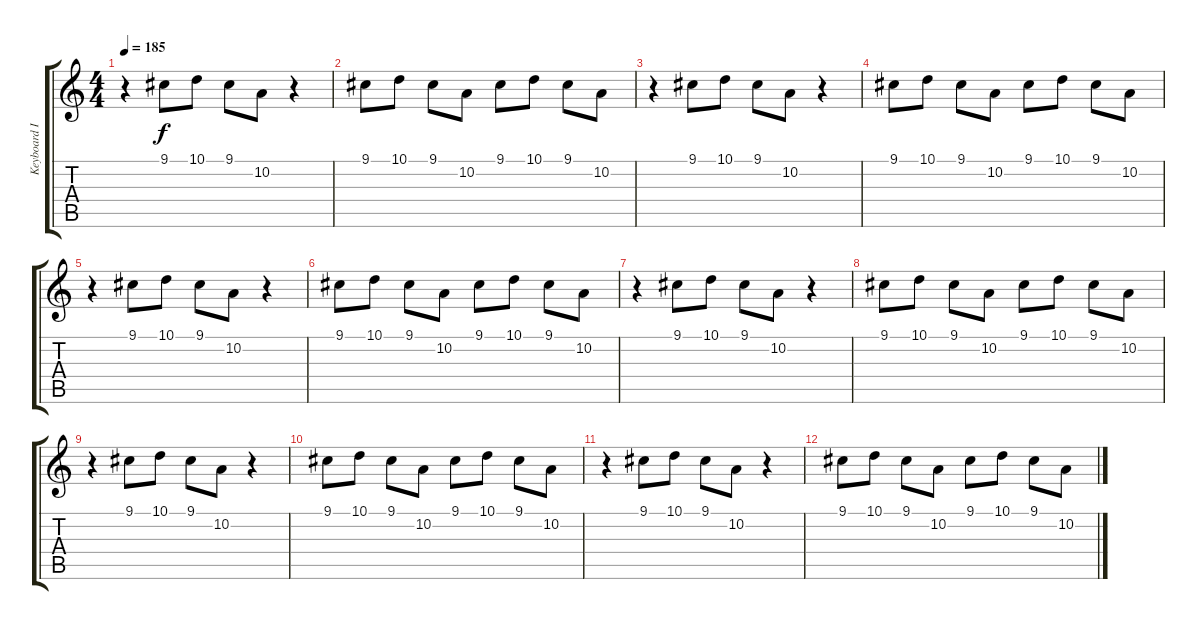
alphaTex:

\track ("Keyboard II" "Keyboard I") {instrument drawbarorgan}
\staff {score tabs}
\tuning (E4 B3 G3 D3 A2 E2) {hide}
\ts (4 4)
\tempo 185
\clef g2
\ks c
r.4{dy f} 9.1.8 10.1.8 9.1.8 10.2.8 r.4 |
9.1.8 10.1.8 9.1.8 10.2.8 9.1.8 10.1.8 9.1.8 10.2.8 |
r.4 9.1.8 10.1.8 9.1.8 10.2.8 r.4 |
9.1.8 10.1.8 9.1.8 10.2.8 9.1.8 10.1.8 9.1.8 10.2.8 |
r.4 9.1.8 10.1.8 9.1.8 10.2.8 r.4 |
9.1.8 10.1.8 9.1.8 10.2.8 9.1.8 10.1.8 9.1.8 10.2.8 |
r.4 9.1.8 10.1.8 9.1.8 10.2.8 r.4 |
9.1.8 10.1.8 9.1.8 10.2.8 9.1.8 10.1.8 9.1.8 10.2.8 |
r.4 9.1.8 10.1.8 9.1.8 10.2.8 r.4 |
9.1.8 10.1.8 9.1.8 10.2.8 9.1.8 10.1.8 9.1.8 10.2.8 |
r.4 9.1.8 10.1.8 9.1.8 10.2.8 r.4 |
9.1.8 10.1.8 9.1.8 10.2.8 9.1.8 10.1.8 9.1.8 10.2.8
